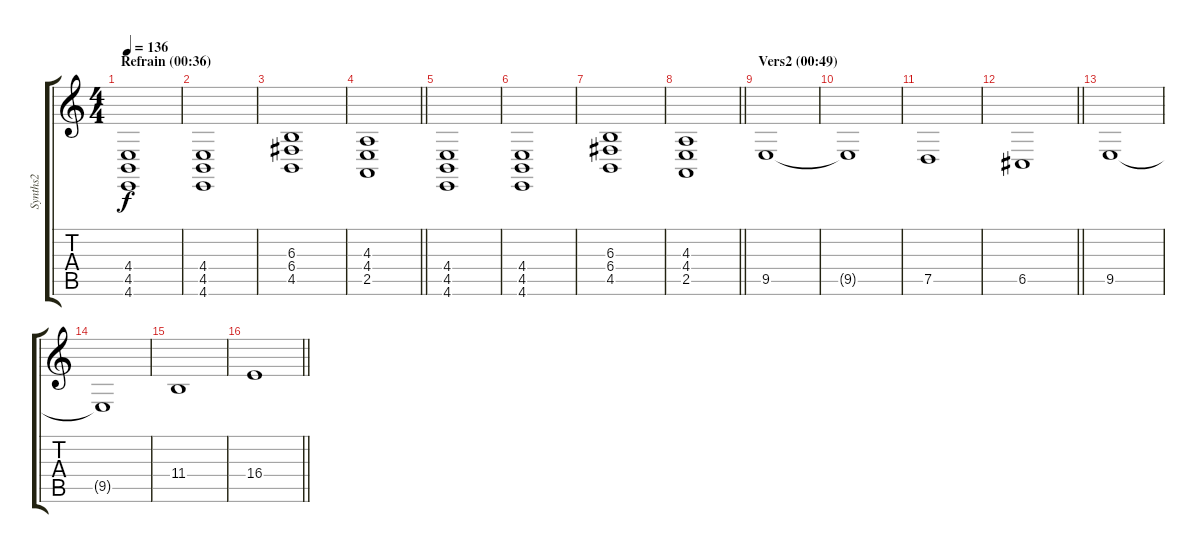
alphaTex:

\track ("Synths2" "Synths2") {instrument choiraahs}
\staff {score tabs}
\tuning (D4 A3 F3 C3 G2 C2) {hide}
\ts (4 4)
\section ("" "Refrain (00:36)")
\tempo 136
\clef g2
\ks c
(4.4 4.5 4.6).1{dy f} |
(4.4 4.5 4.6).1 |
(6.3 6.4 4.5).1 |
\barLineRight lightlight
(4.3 4.4 2.5).1 |
(4.4 4.5 4.6).1 |
(4.4 4.5 4.6).1 |
(6.3 6.4 4.5).1 |
\barLineRight lightlight
(4.3 4.4 2.5).1 |
\section ("" "Vers2 (00:49)")
9.5.1{volume 7 instrument oboe} |
9.5{t}.1 |
7.5.1 |
\barLineRight lightlight
6.5.1 |
9.5.1 |
9.5{t}.1 |
11.4.1 |
\barLineRight lightlight
16.4.1
